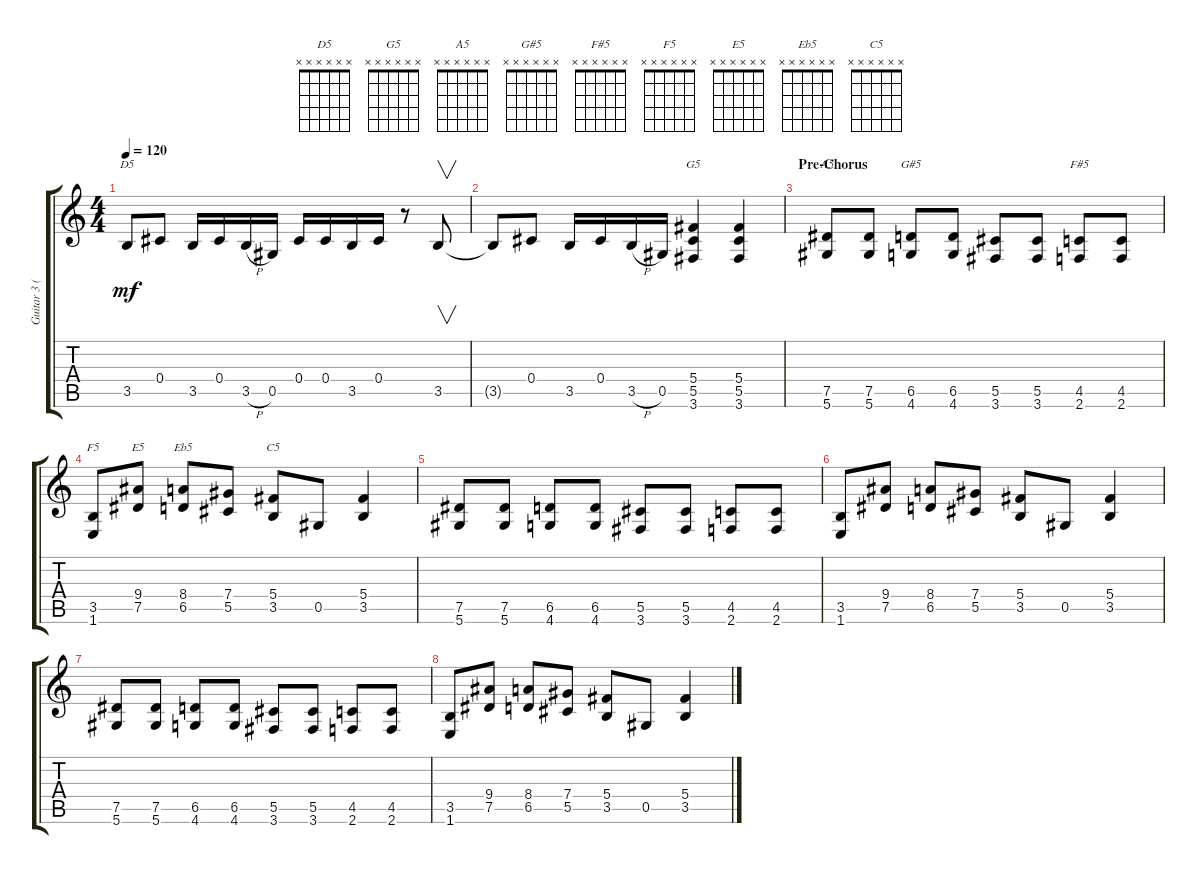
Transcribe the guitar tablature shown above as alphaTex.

\track ("Guitar 3 (Izzy)" "Guitar 3 (") {instrument overdrivenguitar}
\staff {score tabs}
\tuning (Eb4 Bb3 Gb3 Db3 Ab2 Eb2) {hide}
\chord ("D5" x x x x x x) {firstfret 0}
\chord ("G5" x x x x x x) {firstfret 0}
\chord ("A5" x x x x x x) {firstfret 0}
\chord ("G#5" x x x x x x) {firstfret 0}
\chord ("F#5" x x x x x x) {firstfret 0}
\chord ("F5" x x x x x x) {firstfret 0}
\chord ("E5" x x x x x x) {firstfret 0}
\chord ("Eb5" x x x x x x) {firstfret 0}
\chord ("C5" x x x x x x) {firstfret 0}
\ts (4 4)
\tempo 120
\clef g2
\ks c
3.5.8{ch "D5" dy mf} 0.4.8 3.5.16 0.4.16 3.5{h}.16 0.5.16 0.4.16 0.4.16 3.5.16 0.4.16 r.8 3.5.8{v} |
3.5{t}.8 0.4.8 3.5.16 0.4.16 3.5{h}.16 0.5.16 (5.4 5.5 3.6).4{ch "G5"} (5.4 5.5 3.6).4 |
\section ("" "Pre-Chorus")
(7.5 5.6).8{ch "A5"} (7.5 5.6).8 (6.5 4.6).8{ch "G#5"} (6.5 4.6).8 (5.5 3.6).8 (5.5 3.6).8 (4.5 2.6).8{ch "F#5"} (4.5 2.6).8 |
(3.5 1.6).8{ch "F5"} (9.4 7.5).8{ch "E5"} (8.4 6.5).8{ch "Eb5"} (7.4 5.5).8 (5.4 3.5).8{ch "C5"} 0.5.8 (5.4 3.5).4 |
(7.5 5.6).8 (7.5 5.6).8 (6.5 4.6).8 (6.5 4.6).8 (5.5 3.6).8 (5.5 3.6).8 (4.5 2.6).8 (4.5 2.6).8 |
(3.5 1.6).8 (9.4 7.5).8 (8.4 6.5).8 (7.4 5.5).8 (5.4 3.5).8 0.5.8 (5.4 3.5).4 |
(7.5 5.6).8 (7.5 5.6).8 (6.5 4.6).8 (6.5 4.6).8 (5.5 3.6).8 (5.5 3.6).8 (4.5 2.6).8 (4.5 2.6).8 |
(3.5 1.6).8 (9.4 7.5).8 (8.4 6.5).8 (7.4 5.5).8 (5.4 3.5).8 0.5.8 (5.4 3.5).4
